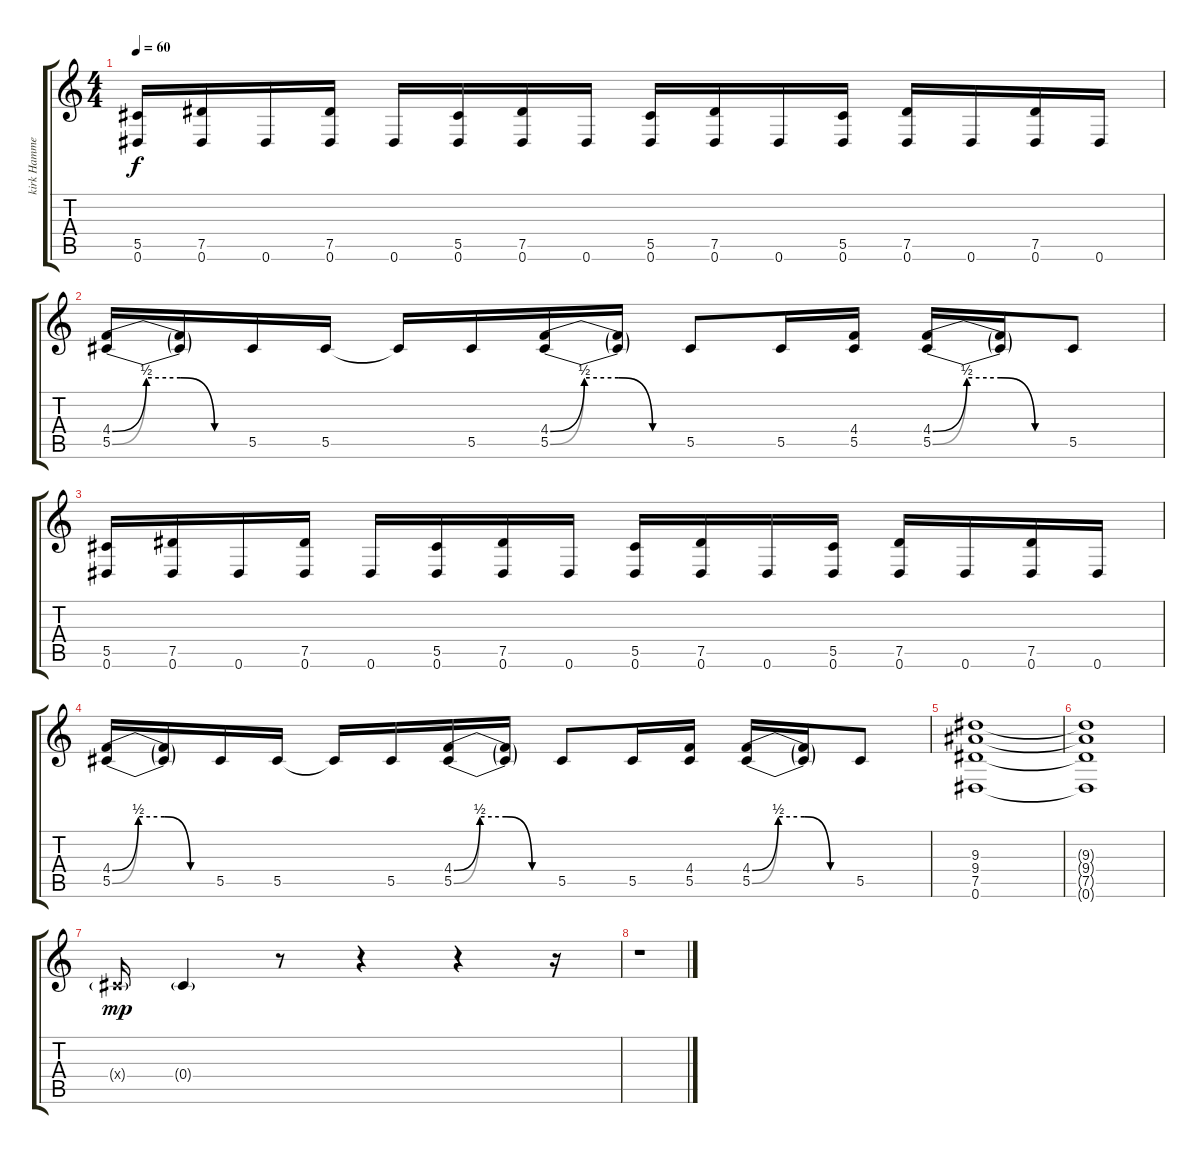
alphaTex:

\track ("kirk Hammet" "kirk Hamme") {instrument distortionguitar}
\staff {score tabs}
\tuning (Eb4 Bb3 Gb3 Db3 Ab2 Eb2) {hide}
\ts (4 4)
\tempo 60
\clef g2
\ks c
(5.5 0.6).16{dy f} (7.5 0.6).16 0.6.16 (7.5 0.6).16 0.6.16 (5.5 0.6).16 (7.5 0.6).16 0.6.16 (5.5 0.6).16 (7.5 0.6).16 0.6.16 (5.5 0.6).16 (7.5 0.6).16 0.6.16 (7.5 0.6).16 0.6.16 |
(4.4{be (custom 0 0 15 2 30 2 45 0 60 0)} 5.5{be (custom 0 0 15 2 30 2 45 0 60 0)}).16 (4.4{t} 5.5{t}).16 5.5.16 5.5.16 5.5{t}.16 5.5.16 (4.4{be (custom 0 0 15 2 30 2 45 0 60 0)} 5.5{be (custom 0 0 15 2 30 2 45 0 60 0)}).16 (4.4{t} 5.5{t}).16 5.5.8 5.5.16 (4.4 5.5).16 (4.4{be (custom 0 0 15 2 30 2 45 0 60 0)} 5.5{be (custom 0 0 15 2 30 2 45 0 60 0)}).16 (4.4{t} 5.5{t}).16 5.5.8 |
(5.5 0.6).16 (7.5 0.6).16 0.6.16 (7.5 0.6).16 0.6.16 (5.5 0.6).16 (7.5 0.6).16 0.6.16 (5.5 0.6).16 (7.5 0.6).16 0.6.16 (5.5 0.6).16 (7.5 0.6).16 0.6.16 (7.5 0.6).16 0.6.16 |
(4.4{be (custom 0 0 15 2 30 2 45 0 60 0)} 5.5{be (custom 0 0 15 2 30 2 45 0 60 0)}).16 (4.4{t} 5.5{t}).16 5.5.16 5.5.16 5.5{t}.16 5.5.16 (4.4{be (custom 0 0 15 2 30 2 45 0 60 0)} 5.5{be (custom 0 0 15 2 30 2 45 0 60 0)}).16 (4.4{t} 5.5{t}).16 5.5.8 5.5.16 (4.4 5.5).16 (4.4{be (custom 0 0 15 2 30 2 45 0 60 0)} 5.5{be (custom 0 0 15 2 30 2 45 0 60 0)}).16 (4.4{t} 5.5{t}).16 5.5.8 |
(9.3 9.4 7.5 0.6).1 |
(9.3{t} 9.4{t} 7.5{t} 0.6{t}).1 |
0.4{g x}.16{dy mp} 0.4{g}.4 r.8 r.4 r.4 r.16 |
r.1
